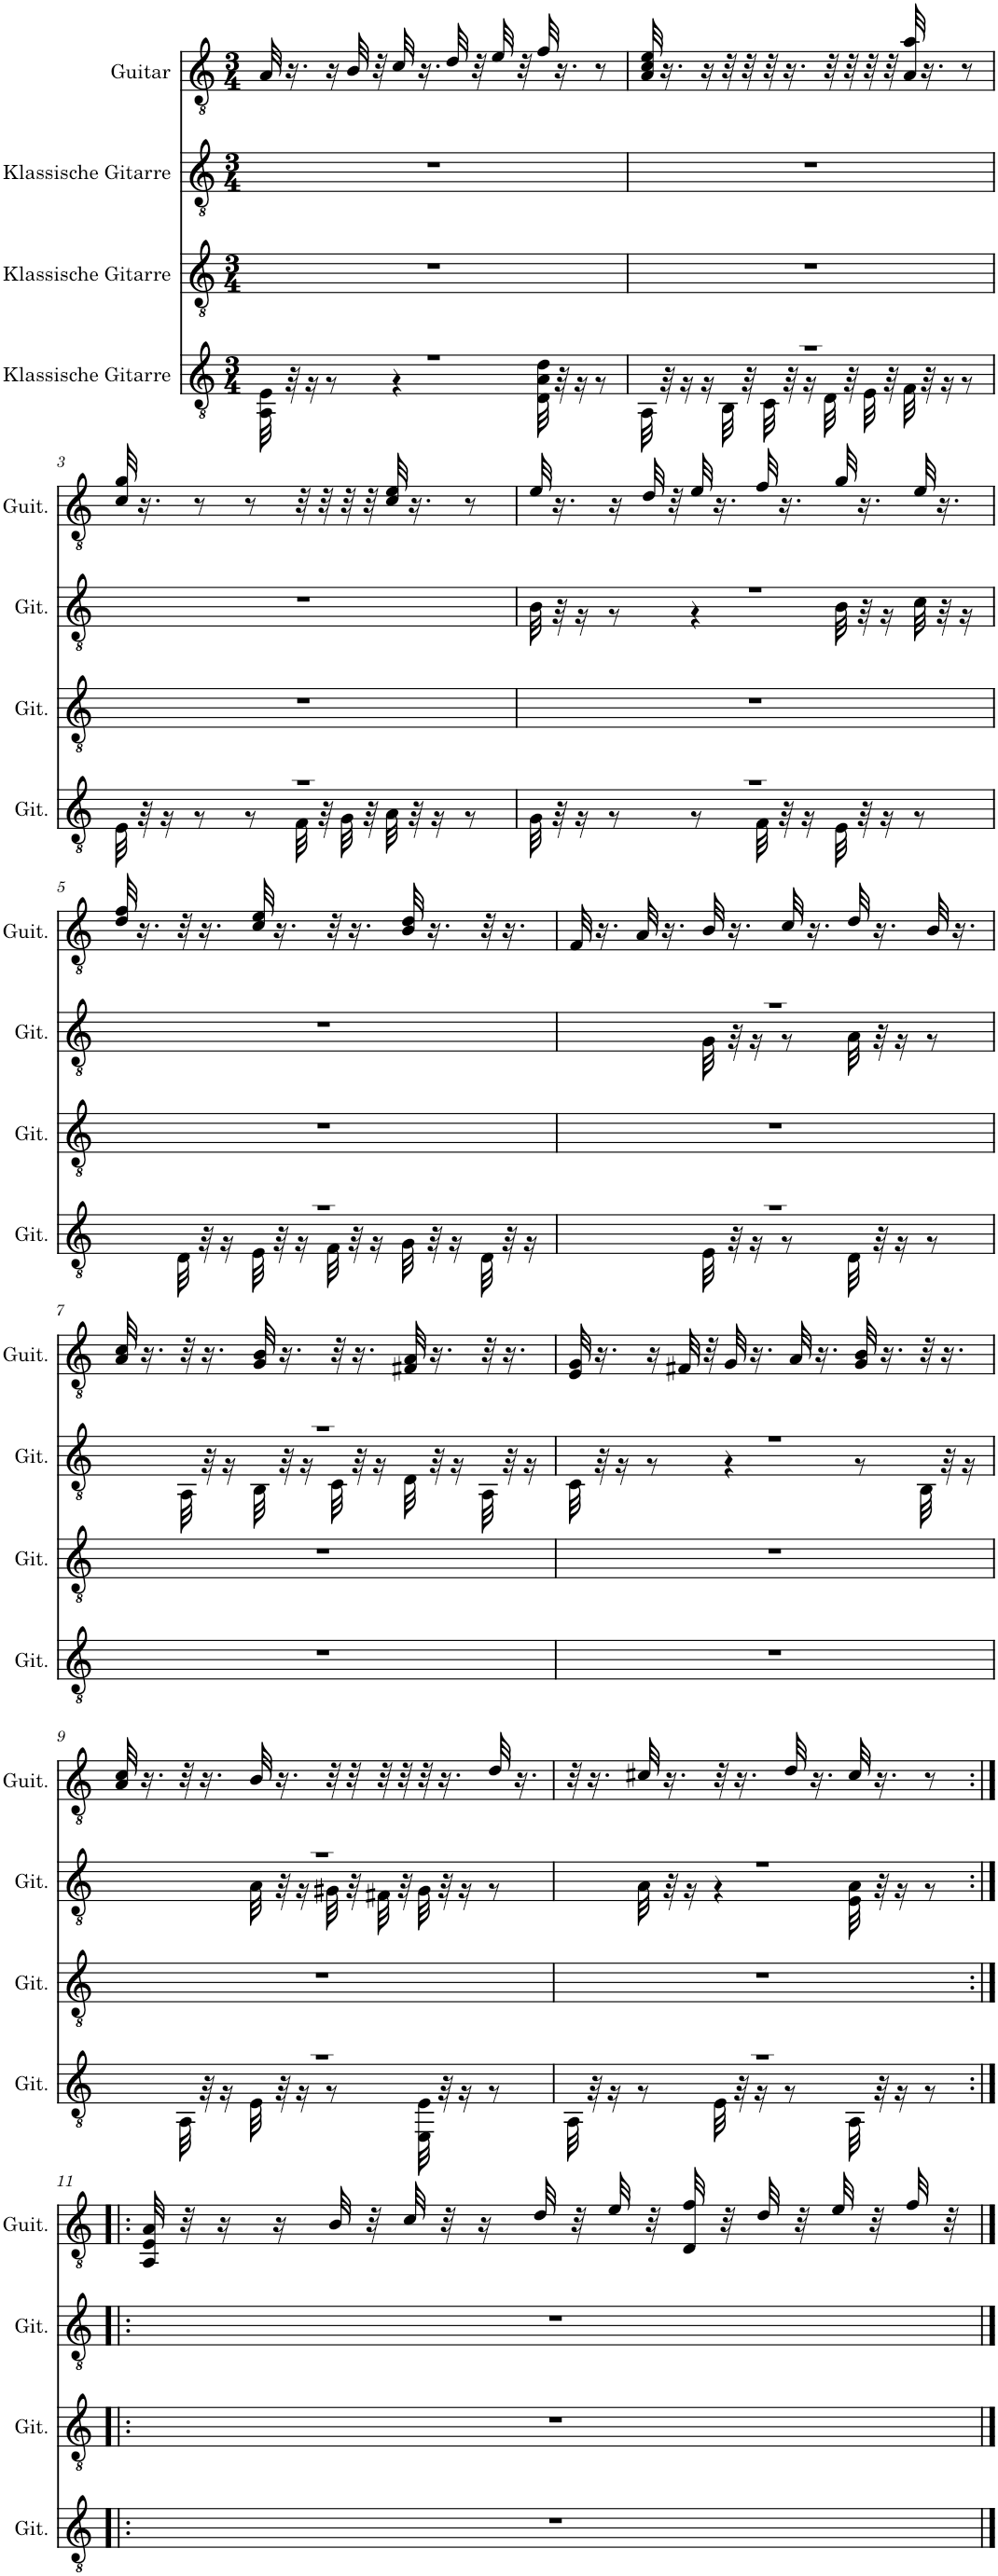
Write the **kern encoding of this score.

**kern	**kern	**kern	**kern
*part4	*part3	*part2	*part1
*staff4	*staff3	*staff2	*staff1
*I"Klassische Gitarre	*I"Klassische Gitarre	*I"Klassische Gitarre	*I"Guitar
*I'Git.	*I'Git.	*I'Git.	*I'Guit.
*clefGv2	*clefGv2	*clefGv2	*clefGv2
*k[]	*k[]	*k[]	*k[]
*M3/4	*M3/4	*M3/4	*M3/4
=1	=1	=1	=1
*^	*	*	*
2.r	32AA\ 32E\	2.r	2.r	32A/
.	32r	.	.	16.r
.	16r	.	.	.
.	8r	.	.	16r
.	.	.	.	32B/
.	.	.	.	32r
.	4r	.	.	32c/
.	.	.	.	16.r
.	.	.	.	32d/
.	.	.	.	32r
.	.	.	.	32e/
.	.	.	.	32r
.	32D\ 32A\ 32d\	.	.	32f/
.	32r	.	.	16.r
.	16r	.	.	.
.	8r	.	.	8r
=2	=2	=2	=2	=2
2.r	32AA\	2.r	2.r	32A/ 32c/ 32e/
.	32r	.	.	16.r
.	16r	.	.	.
.	16r	.	.	16r
.	32BB\	.	.	32r
.	32r	.	.	32r
.	32C\	.	.	32r
.	32r	.	.	16.r
.	16r	.	.	.
.	32D\	.	.	32r
.	32r	.	.	32r
.	32E\	.	.	32r
.	32r	.	.	32r
.	32F\	.	.	32A/ 32a/
.	32r	.	.	16.r
.	16r	.	.	.
.	8r	.	.	8r
!!LO:LB:g=z
=3	=3	=3	=3	=3
2.r	32E\	2.r	2.r	32c/ 32g/
.	32r	.	.	16.r
.	16r	.	.	.
.	8r	.	.	8r
.	8r	.	.	8r
.	32F\	.	.	32r
.	32r	.	.	32r
.	32G\	.	.	32r
.	32r	.	.	32r
.	32A\	.	.	32c/ 32e/
.	32r	.	.	16.r
.	16r	.	.	.
.	8r	.	.	8r
=4	=4	=4	=4	=4
*	*	*	*^	*
2.r	32G\	2.r	2.r	32B\	32e/
.	32r	.	.	32r	16.r
.	16r	.	.	16r	.
.	8r	.	.	8r	16r
.	.	.	.	.	32d/
.	.	.	.	.	32r
.	8r	.	.	4r	32e/
.	.	.	.	.	16.r
.	32F\	.	.	.	32f/
.	32r	.	.	.	16.r
.	16r	.	.	.	.
.	32E\	.	.	32B\	32g/
.	32r	.	.	32r	16.r
.	16r	.	.	16r	.
.	8r	.	.	32c\	32e/
.	.	.	.	32r	16.r
.	.	.	.	16r	.
*	*	*	*v	*v	*
!!LO:LB:g=z
=5	=5	=5	=5	=5
2.r	8ryy	2.r	2.r	32d/ 32f/
.	.	.	.	16.r
.	32D\	.	.	32r
.	32r	.	.	16.r
.	16r	.	.	.
.	32E\	.	.	32c/ 32e/
.	32r	.	.	16.r
.	16r	.	.	.
.	32F\	.	.	32r
.	32r	.	.	16.r
.	16r	.	.	.
.	32G\	.	.	32B/ 32d/
.	32r	.	.	16.r
.	16r	.	.	.
.	32D\	.	.	32r
.	32r	.	.	16.r
.	16r	.	.	.
=6	=6	=6	=6	=6
*	*	*	*^	*
2.r	4ryy	2.r	2.r	4ryy	32F/
.	.	.	.	.	16.r
.	.	.	.	.	32A/
.	.	.	.	.	16.r
.	32E\	.	.	32G\	32B/
.	32r	.	.	32r	16.r
.	16r	.	.	16r	.
.	8r	.	.	8r	32c/
.	.	.	.	.	16.r
.	32D\	.	.	32A\	32d/
.	32r	.	.	32r	16.r
.	16r	.	.	16r	.
.	8r	.	.	8r	32B/
.	.	.	.	.	16.r
*v	*v	*	*	*	*
!!LO:LB:g=z
=7	=7	=7	=7	=7
2.r	2.r	2.r	8ryy	32A/ 32c/
.	.	.	.	16.r
.	.	.	32AA\	32r
.	.	.	32r	16.r
.	.	.	16r	.
.	.	.	32BB\	32G/ 32B/
.	.	.	32r	16.r
.	.	.	16r	.
.	.	.	32C\	32r
.	.	.	32r	16.r
.	.	.	16r	.
.	.	.	32D\	32F#X/ 32A/
.	.	.	32r	16.r
.	.	.	16r	.
.	.	.	32AA\	32r
.	.	.	32r	16.r
.	.	.	16r	.
=8	=8	=8	=8	=8
2.r	2.r	2.r	32C\	32E/ 32G/
.	.	.	32r	16.r
.	.	.	16r	.
.	.	.	8r	16r
.	.	.	.	32F#X/
.	.	.	.	32r
.	.	.	4r	32G/
.	.	.	.	16.r
.	.	.	.	32A/
.	.	.	.	16.r
.	.	.	8r	32G/ 32B/
.	.	.	.	16.r
.	.	.	32BB\	32r
.	.	.	32r	16.r
.	.	.	16r	.
!!LO:LB:g=z
=9	=9	=9	=9	=9
*^	*	*	*	*
2.r	8ryy	2.r	2.r	4ryy	32A/ 32c/
.	.	.	.	.	16.r
.	32AA\	.	.	.	32r
.	32r	.	.	.	16.r
.	16r	.	.	.	.
.	32E\	.	.	32A\	32B/
.	32r	.	.	32r	16.r
.	16r	.	.	16r	.
.	8r	.	.	32G#X\	32r
.	.	.	.	32r	32r
.	.	.	.	32F#X\	32r
.	.	.	.	32r	32r
.	32EE\ 32E\	.	.	32G#\	32r
.	32r	.	.	32r	16.r
.	16r	.	.	16r	.
.	8r	.	.	8r	32d/
.	.	.	.	.	16.r
=10	=10	=10	=10	=10	=10
2.r	32AA\	2.r	2.r	8ryy	32r
.	32r	.	.	.	16.r
.	16r	.	.	.	.
.	8r	.	.	32A\	32c#X/
.	.	.	.	32r	16.r
.	.	.	.	16r	.
.	32E\	.	.	4r	32r
.	32r	.	.	.	16.r
.	16r	.	.	.	.
.	8r	.	.	.	32d/
.	.	.	.	.	16.r
.	32AA\	.	.	32E\ 32A\	32c#/
.	32r	.	.	32r	16.r
.	16r	.	.	16r	.
.	8r	.	.	8r	8r
*v	*v	*	*v	*v	*
!!LO:LB:g=z
=11:|!|:	=11:|!|:	=11:|!|:	=11:|!|:
2.r	2.r	2.r	32AA/ 32E/ 32A/
.	.	.	32r
.	.	.	16r
.	.	.	16r
.	.	.	32B/
.	.	.	32r
.	.	.	32c/
.	.	.	32r
.	.	.	16r
.	.	.	32d/
.	.	.	32r
.	.	.	32e/
.	.	.	32r
.	.	.	32D/ 32f/
.	.	.	32r
.	.	.	32d/
.	.	.	32r
.	.	.	32e/
.	.	.	32r
.	.	.	32f/
.	.	.	32r
==	==	==	==
*-	*-	*-	*-
